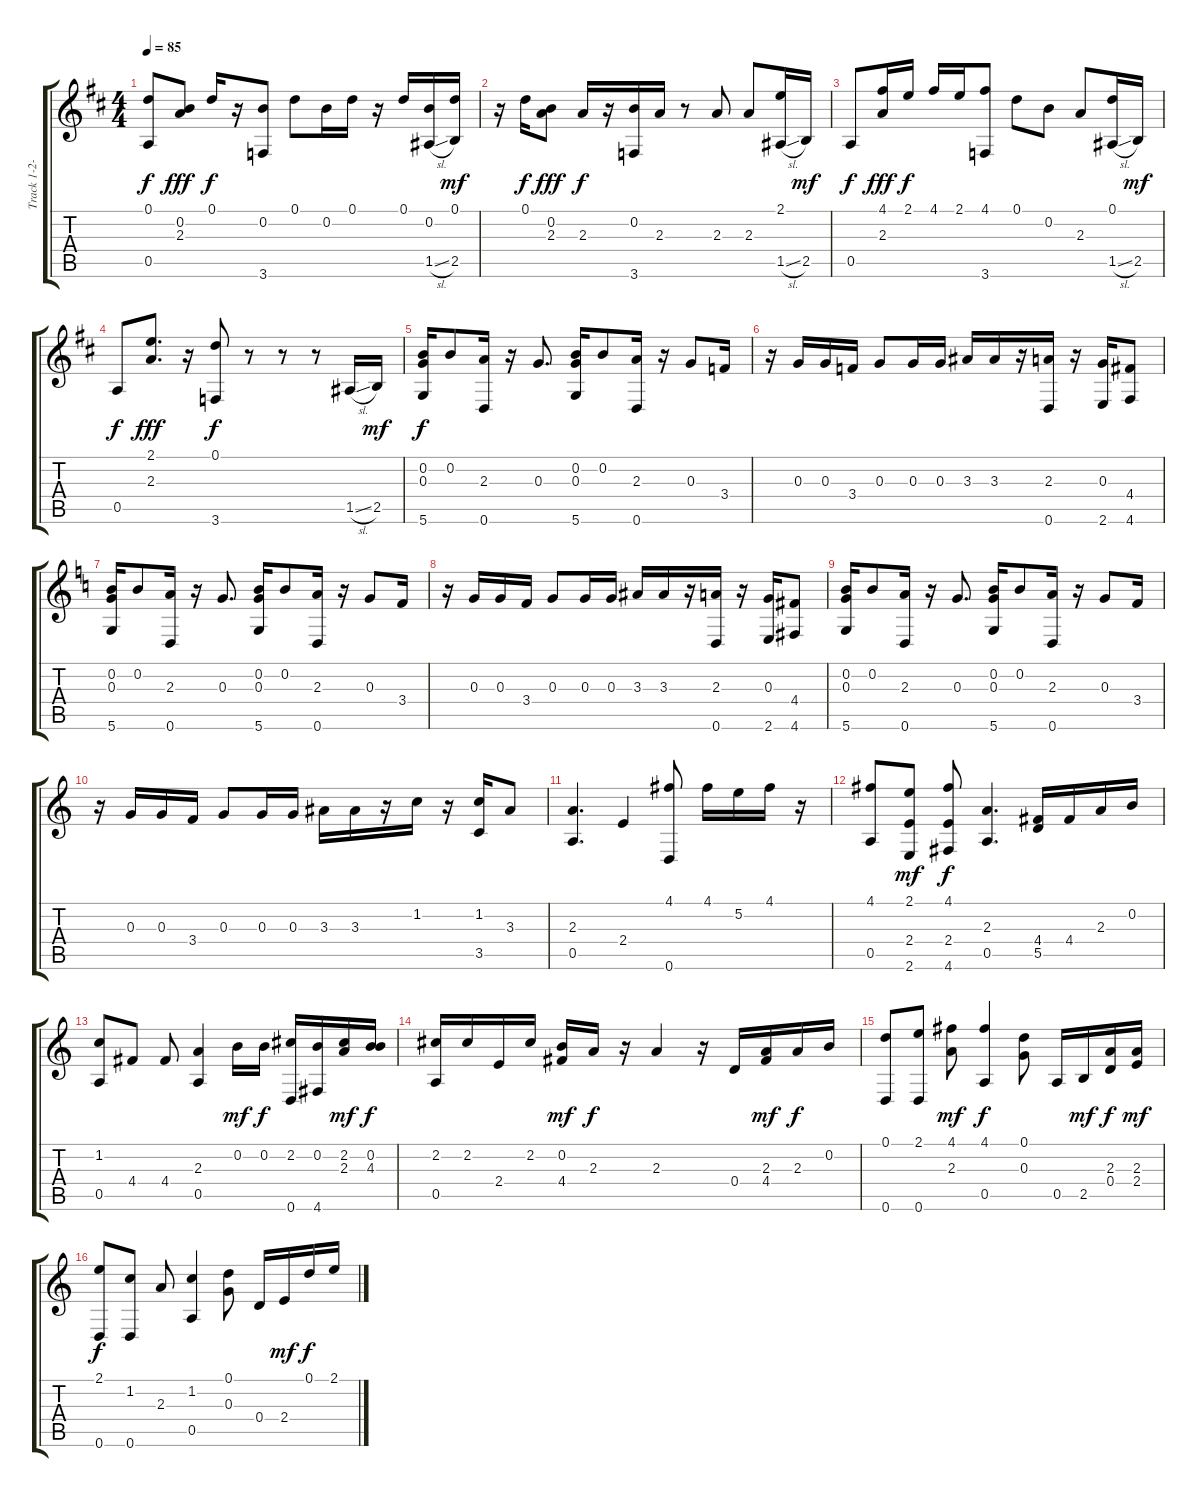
\track ("Track 1-2-4" "Track 1-2-") {instrument acousticguitarsteel}
\staff {score tabs}
\tuning (D4 B3 G3 D3 A2 D2) {hide}
\ts (4 4)
\tempo 85
\clef g2
\ks d
(0.1 0.5).8{dy f} (0.2 2.3).8{dy fff} 0.1.16{dy f} r.16 (0.2 3.6).8 0.1.8 0.2.16 0.1.16 r.16 0.1.16 (0.2 1.5{sl}).16 (0.1 2.5).16{dy mf} |
r.16 0.1.16{dy f} (0.2 2.3).8{dy fff} 2.3.16{dy f} r.16 (0.2 3.6).16 2.3.16 r.8 2.3.8 2.3.8 (2.1 1.5{sl}).16 2.5.16{dy mf} |
0.5.8{dy f} (4.1 2.3).16{dy fff} 2.1.16{dy f} 4.1.16 2.1.16 (4.1 3.6).8 0.1.8 0.2.8 2.3.8 (0.1 1.5{sl}).16 2.5.16{dy mf} |
0.5.8{dy f} (2.1 2.3).8{d dy fff} r.16 (0.1 3.6).8{dy f} r.8 r.8 r.8 1.5{sl}.16 2.5.16{dy mf} |
(0.2 0.3 5.6).16{dy f} 0.2.8 (2.3 0.6).16 r.16 0.3.8{d} (0.2 0.3 5.6).16 0.2.8 (2.3 0.6).16 r.16 0.3.8 3.4.16 |
r.16 0.3.16 0.3.16 3.4.16 0.3.8 0.3.16 0.3.16 3.3.16 3.3.16 r.16 (2.3 0.6).16 r.16 (0.3 2.6).16 (4.4 4.6).8 |
\ks c
(0.2 0.3 5.6).16 0.2.8 (2.3 0.6).16 r.16 0.3.8{d} (0.2 0.3 5.6).16 0.2.8 (2.3 0.6).16 r.16 0.3.8 3.4.16 |
r.16 0.3.16 0.3.16 3.4.16 0.3.8 0.3.16 0.3.16 3.3.16 3.3.16 r.16 (2.3 0.6).16 r.16 (0.3 2.6).16 (4.4 4.6).8 |
(0.2 0.3 5.6).16 0.2.8 (2.3 0.6).16 r.16 0.3.8{d} (0.2 0.3 5.6).16 0.2.8 (2.3 0.6).16 r.16 0.3.8 3.4.16 |
r.16 0.3.16 0.3.16 3.4.16 0.3.8 0.3.16 0.3.16 3.3.16 3.3.16 r.16 1.2.16 r.16 (1.2 3.5).16 3.3.8 |
(2.3 0.5).4{d} 2.4.4 (4.1 0.6).8 4.1.16 5.2.16 4.1.16 r.16 |
(4.1 0.5).8 (2.1 2.4 2.6).8{dy mf} (4.1 2.4 4.6).8{dy f} (2.3 0.5).4{d} (4.4 5.5).16 4.4.16 2.3.16 0.2.16 |
(1.2 0.5).8 4.4.8 4.4.8 (2.3 0.5).4 0.2.16{dy mf} 0.2.16{dy f} (2.2 0.6).16 (0.2 4.6).16 (2.2 2.3).16{dy mf} (0.2 4.3).16{dy f} |
(2.2 0.5).16 2.2.16 2.4.16 2.2.16 (0.2 4.4).16{dy mf} 2.3.16{dy f} r.16 2.3.4 r.16 0.4.16 (2.3 4.4).16{dy mf} 2.3.16{dy f} 0.2.16 |
(0.1 0.6).8 (2.1 0.6).8 (4.1 2.3).8{dy mf} (4.1 0.5).4{dy f} (0.1 0.3).8 0.5.16 2.5.16{dy mf} (2.3 0.4).16{dy f} (2.3 2.4).16{dy mf} |
(2.1 0.6).8{dy f} (1.2 0.6).8 2.3.8 (1.2 0.5).4 (0.1 0.3).8 0.4.16 2.4.16{dy mf} 0.1.16{dy f} 2.1.16
